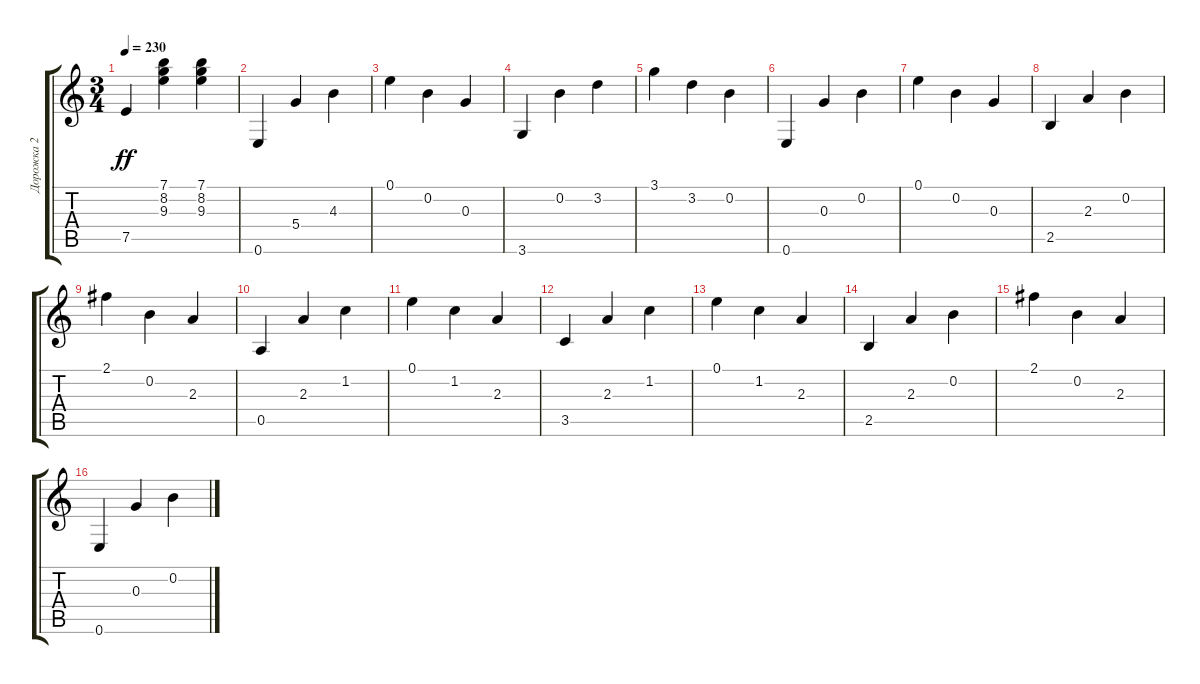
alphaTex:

\track ("Дорожка 2" "Дорожка 2") {instrument acousticguitarsteel}
\staff {score tabs}
\tuning (E4 B3 G3 D3 A2 E2) {hide}
\ts (3 4)
\tempo 230
\clef g2
\ks c
7.5.4{dy ff} (7.1 8.2 9.3).4 (7.1 8.2 9.3).4 |
0.6.4 5.4.4 4.3.4 |
0.1.4 0.2.4 0.3.4 |
3.6.4 0.2.4 3.2.4 |
3.1.4 3.2.4 0.2.4 |
0.6.4 0.3.4 0.2.4 |
0.1.4 0.2.4 0.3.4 |
2.5.4 2.3.4 0.2.4 |
2.1.4 0.2.4 2.3.4 |
0.5.4 2.3.4 1.2.4 |
0.1.4 1.2.4 2.3.4 |
3.5.4 2.3.4 1.2.4 |
0.1.4 1.2.4 2.3.4 |
2.5.4 2.3.4 0.2.4 |
2.1.4 0.2.4 2.3.4 |
0.6.4 0.3.4 0.2.4
